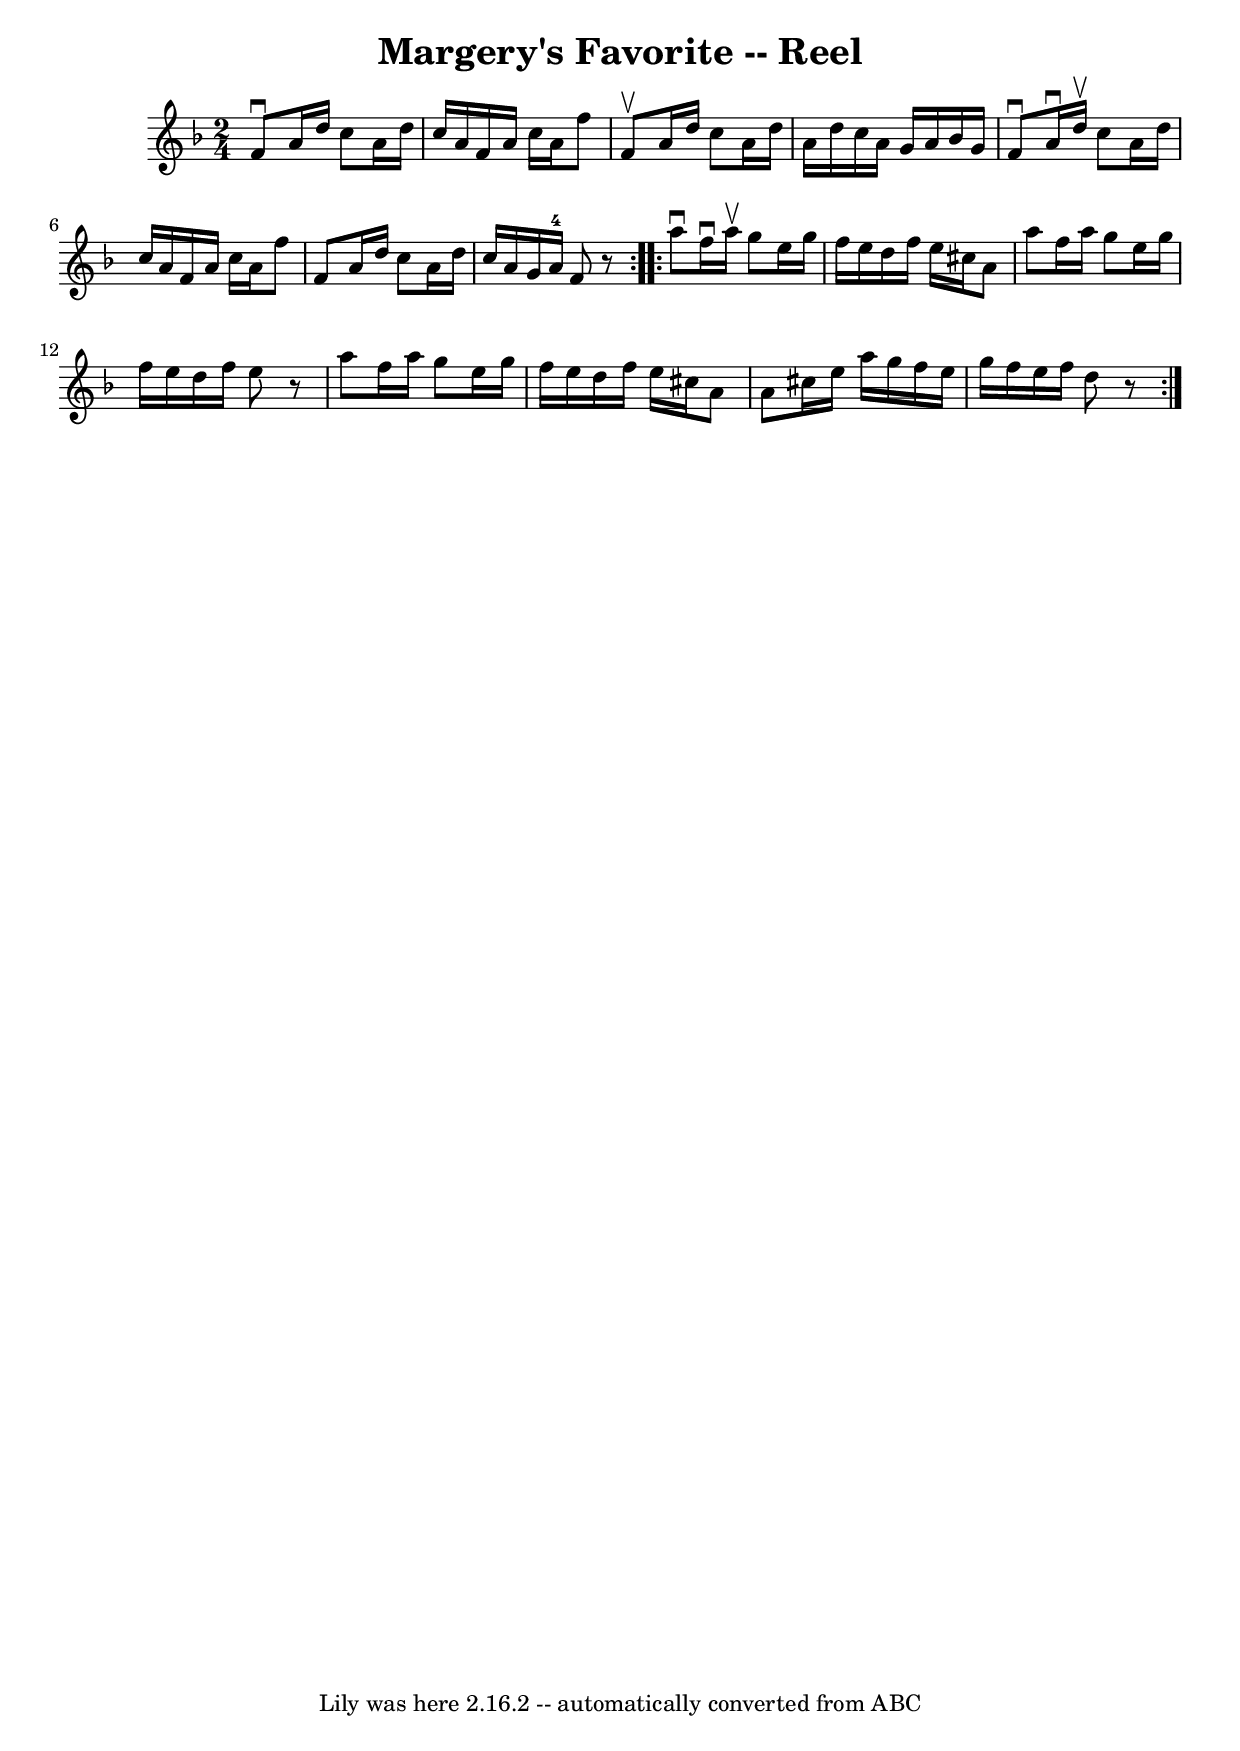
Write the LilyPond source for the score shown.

\version "2.16.2"
\include "Mammoth.ily"
\header {
  %% book = "Ryan's Mammoth Collection"
  crossRefNumber = "1"
  footnotes = "\\\\312"
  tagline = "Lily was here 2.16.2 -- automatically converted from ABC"
  title = "Margery's Favorite -- Reel"

}
voicedefault =  {



  \repeat volta 2 {

    \time 2/4 
    \key f \major
    f'8^\downbow a'16 d''16 c''8 a'16    
    d''16    |
    c''16 a'16 f'16 a'16 c''16 a'16 f''8    
    |
    f'8^\upbow a'16 d''16 c''8 a'16 d''16    |
    
    a'16 d''16 c''16 a'16 g'16 a'16 bes'16 g'16    |
    
    f'8^\downbow a'16^\downbow d''16^\upbow c''8 a'16 d''16    
    |
    c''16 a'16 f'16 a'16 c''16 a'16 f''8    |
    
    f'8 a'16 d''16 c''8 a'16 d''16    |
    c''16 a'16    
    g'16 a'16-4 f'8    r8   
  }     
  \repeat volta 2 {
    a''8^\downbow   
    f''16^\downbow a''16^\upbow g''8 e''16 g''16    |
    f''16    
    e''16 d''16 f''16 e''16 cis''16 a'8    |
    a''8 f''16  
    a''16 g''8 e''16 g''16    |
    f''16 e''16 d''16    
    f''16 e''8    r8   |
    a''8 f''16 a''16 g''8 e''16    
    g''16    |
    f''16 e''16 d''16 f''16 e''16 cis''16 a'8 
    |
    a'8 cis''16 e''16 a''16 g''16 f''16 e''16    
    |
    g''16 f''16 e''16 f''16 d''8    r8   
  }   

}

\score{
  <<

    \context Staff="default"
    {
      \voicedefault 
      
    }

  >>
  \layout {
    
  }
  \midi {
  }

}
